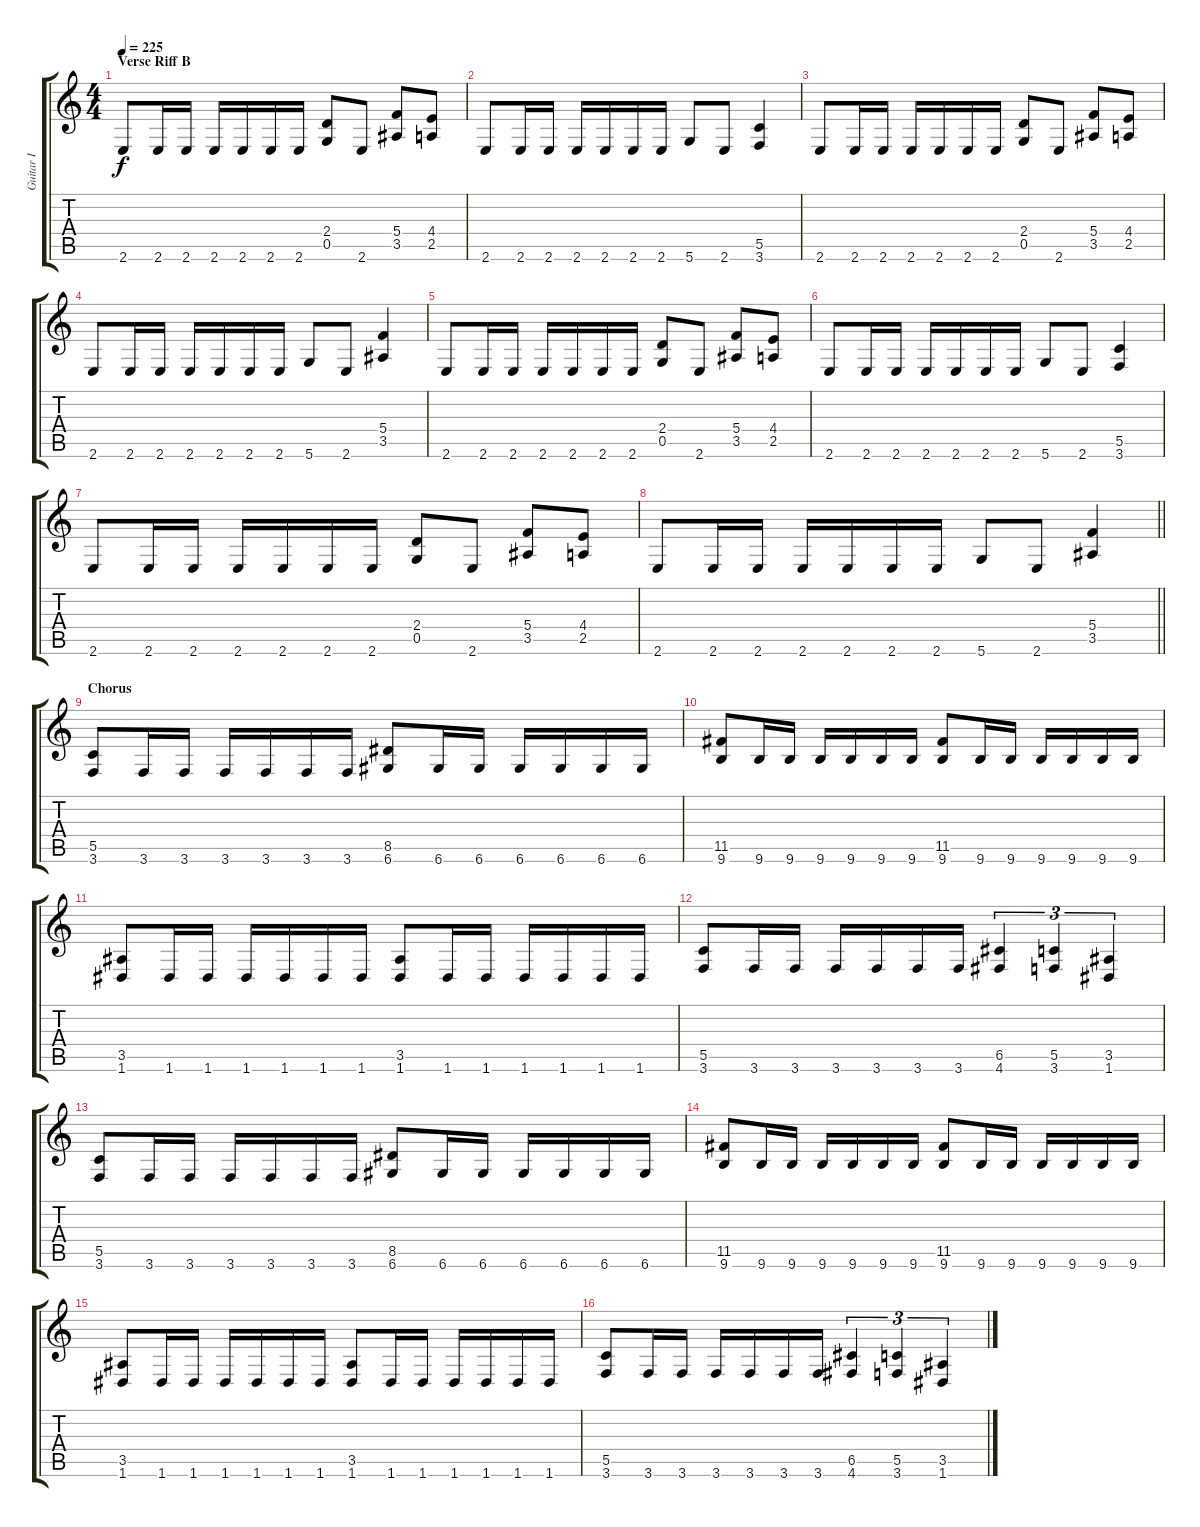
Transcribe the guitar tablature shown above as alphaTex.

\track ("Guitar I" "Guitar I") {instrument distortionguitar}
\staff {score tabs}
\tuning (D4 A3 F3 C3 G2 D2) {hide}
\ts (4 4)
\section ("" "Verse Riff B")
\tempo 225
\clef g2
\ks c
2.6.8{dy f} 2.6.16 2.6.16 2.6.16 2.6.16 2.6.16 2.6.16 (2.4 0.5).8 2.6.8 (5.4 3.5).8 (4.4 2.5).8 |
2.6.8 2.6.16 2.6.16 2.6.16 2.6.16 2.6.16 2.6.16 5.6.8 2.6.8 (5.5 3.6).4 |
2.6.8 2.6.16 2.6.16 2.6.16 2.6.16 2.6.16 2.6.16 (2.4 0.5).8 2.6.8 (5.4 3.5).8 (4.4 2.5).8 |
2.6.8 2.6.16 2.6.16 2.6.16 2.6.16 2.6.16 2.6.16 5.6.8 2.6.8 (5.4 3.5).4 |
2.6.8 2.6.16 2.6.16 2.6.16 2.6.16 2.6.16 2.6.16 (2.4 0.5).8 2.6.8 (5.4 3.5).8 (4.4 2.5).8 |
2.6.8 2.6.16 2.6.16 2.6.16 2.6.16 2.6.16 2.6.16 5.6.8 2.6.8 (5.5 3.6).4 |
2.6.8 2.6.16 2.6.16 2.6.16 2.6.16 2.6.16 2.6.16 (2.4 0.5).8 2.6.8 (5.4 3.5).8 (4.4 2.5).8 |
\barLineRight lightlight
2.6.8 2.6.16 2.6.16 2.6.16 2.6.16 2.6.16 2.6.16 5.6.8 2.6.8 (5.4 3.5).4 |
\section ("" "Chorus")
(5.5 3.6).8 3.6.16 3.6.16 3.6.16 3.6.16 3.6.16 3.6.16 (8.5 6.6).8 6.6.16 6.6.16 6.6.16 6.6.16 6.6.16 6.6.16 |
(11.5 9.6).8 9.6.16 9.6.16 9.6.16 9.6.16 9.6.16 9.6.16 (11.5 9.6).8 9.6.16 9.6.16 9.6.16 9.6.16 9.6.16 9.6.16 |
(3.5 1.6).8 1.6.16 1.6.16 1.6.16 1.6.16 1.6.16 1.6.16 (3.5 1.6).8 1.6.16 1.6.16 1.6.16 1.6.16 1.6.16 1.6.16 |
(5.5 3.6).8 3.6.16 3.6.16 3.6.16 3.6.16 3.6.16 3.6.16 (6.5 4.6).4{tu (3 2)} (5.5 3.6).4{tu (3 2)} (3.5 1.6).4{tu (3 2)} |
(5.5 3.6).8 3.6.16 3.6.16 3.6.16 3.6.16 3.6.16 3.6.16 (8.5 6.6).8 6.6.16 6.6.16 6.6.16 6.6.16 6.6.16 6.6.16 |
(11.5 9.6).8 9.6.16 9.6.16 9.6.16 9.6.16 9.6.16 9.6.16 (11.5 9.6).8 9.6.16 9.6.16 9.6.16 9.6.16 9.6.16 9.6.16 |
(3.5 1.6).8 1.6.16 1.6.16 1.6.16 1.6.16 1.6.16 1.6.16 (3.5 1.6).8 1.6.16 1.6.16 1.6.16 1.6.16 1.6.16 1.6.16 |
(5.5 3.6).8 3.6.16 3.6.16 3.6.16 3.6.16 3.6.16 3.6.16 (6.5 4.6).4{tu (3 2)} (5.5 3.6).4{tu (3 2)} (3.5 1.6).4{tu (3 2)}
